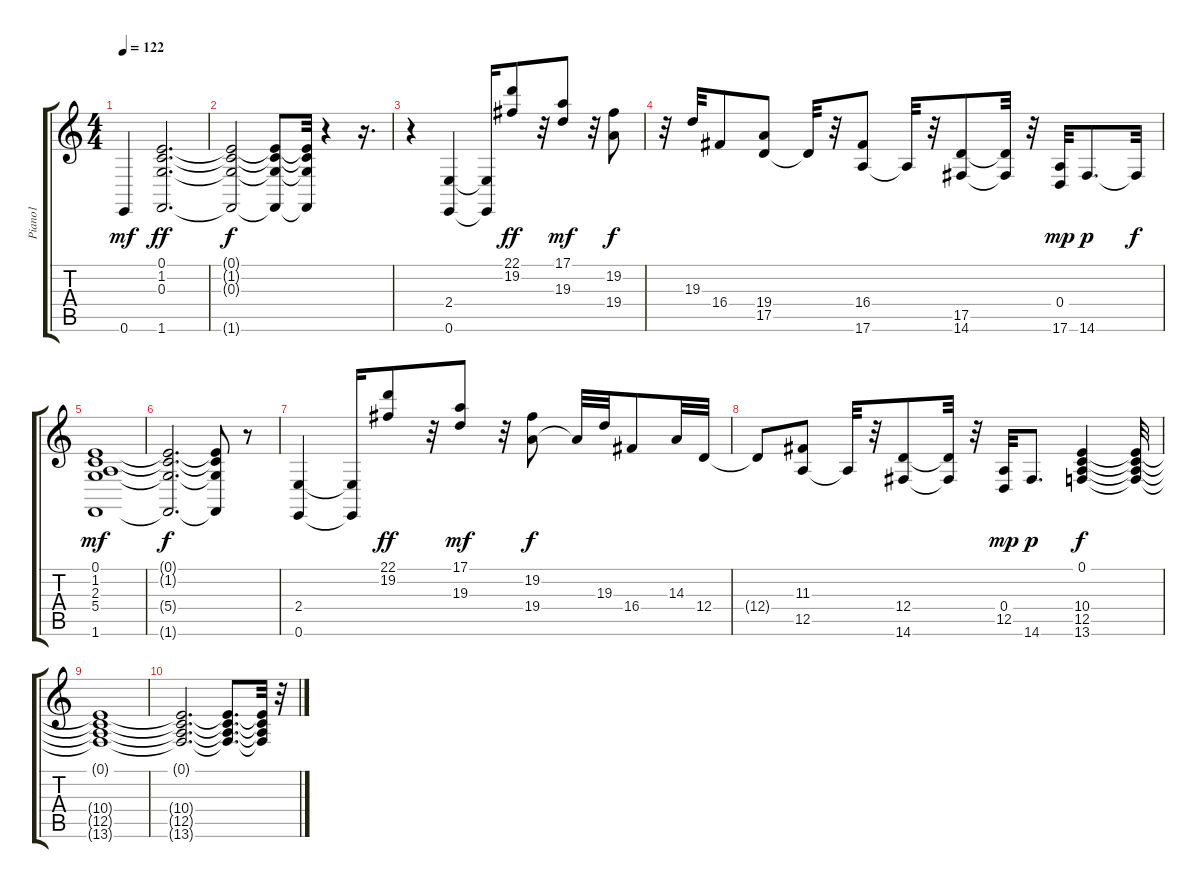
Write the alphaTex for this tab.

\track ("Piano1" "Piano1") {instrument acousticgrandpiano}
\staff {score tabs}
\tuning (E4 B3 G3 D3 A2 E2) {hide}
\ts (4 4)
\tempo 122
\clef g2
\ks c
0.6.4{dy mf} (0.1 1.2 0.3 1.6).2{d dy ff} |
(0.1{t} 1.2{t} 0.3{t} 1.6{t}).2{dy f} (0.1{t} 1.2{t} 0.3{t} 1.6{t}).8 (0.1{t} 1.2{t} 0.3{t} 1.6{t}).32 r.4 r.16{d} |
r.4 (2.4 0.6).4 (2.4{t} 0.6{t}).16 (22.1 19.2).8{dy ff} r.32 (17.1 19.3).8{dy mf} r.32 (19.2 19.4).8{dy f} |
r.32 19.3.32 16.4.8 (19.4 17.5).8 17.5{t}.32 r.32 (16.4 17.6).8 17.6{t}.32 r.32 (17.5 14.6).8 (17.5{t} 14.6{t}).32 r.32 (0.4 17.6).32{dy mp} 14.6.8{d dy p} 14.6{t}.32{dy f} |
(0.1 1.2 2.3 5.4 1.6).1{dy mf} |
(0.1{t} 1.2{t} 5.4{t} 1.6{t}).2{d dy f} (0.1{t} 1.2{t} 5.4{t} 1.6{t}).8 r.8 |
(2.4 0.6).4 (2.4{t} 0.6{t}).16 (22.1 19.2).8{dy ff} r.32 (17.1 19.3).8{dy mf} r.32 (19.2 19.4).8{dy f} 19.4{t}.32 19.3.32 16.4.8 14.3.32 12.4.32 |
12.4{t}.8 (11.3 12.5).8 12.5{t}.32 r.32 (12.4 14.6).8 (12.4{t} 14.6{t}).32 r.32 (0.4 12.5).32{dy mp} 14.6.8{d dy p} (0.1 10.4 12.5 13.6).4{dy f} (0.1{t} 10.4{t} 12.5{t} 13.6{t}).32 |
(0.1{t} 10.4{t} 12.5{t} 13.6{t}).1 |
(0.1{t} 10.4{t} 12.5{t} 13.6{t}).2{d} (0.1{t} 10.4{t} 12.5{t} 13.6{t}).8{d} (0.1{t} 10.4{t} 12.5{t} 13.6{t}).32 r.32
